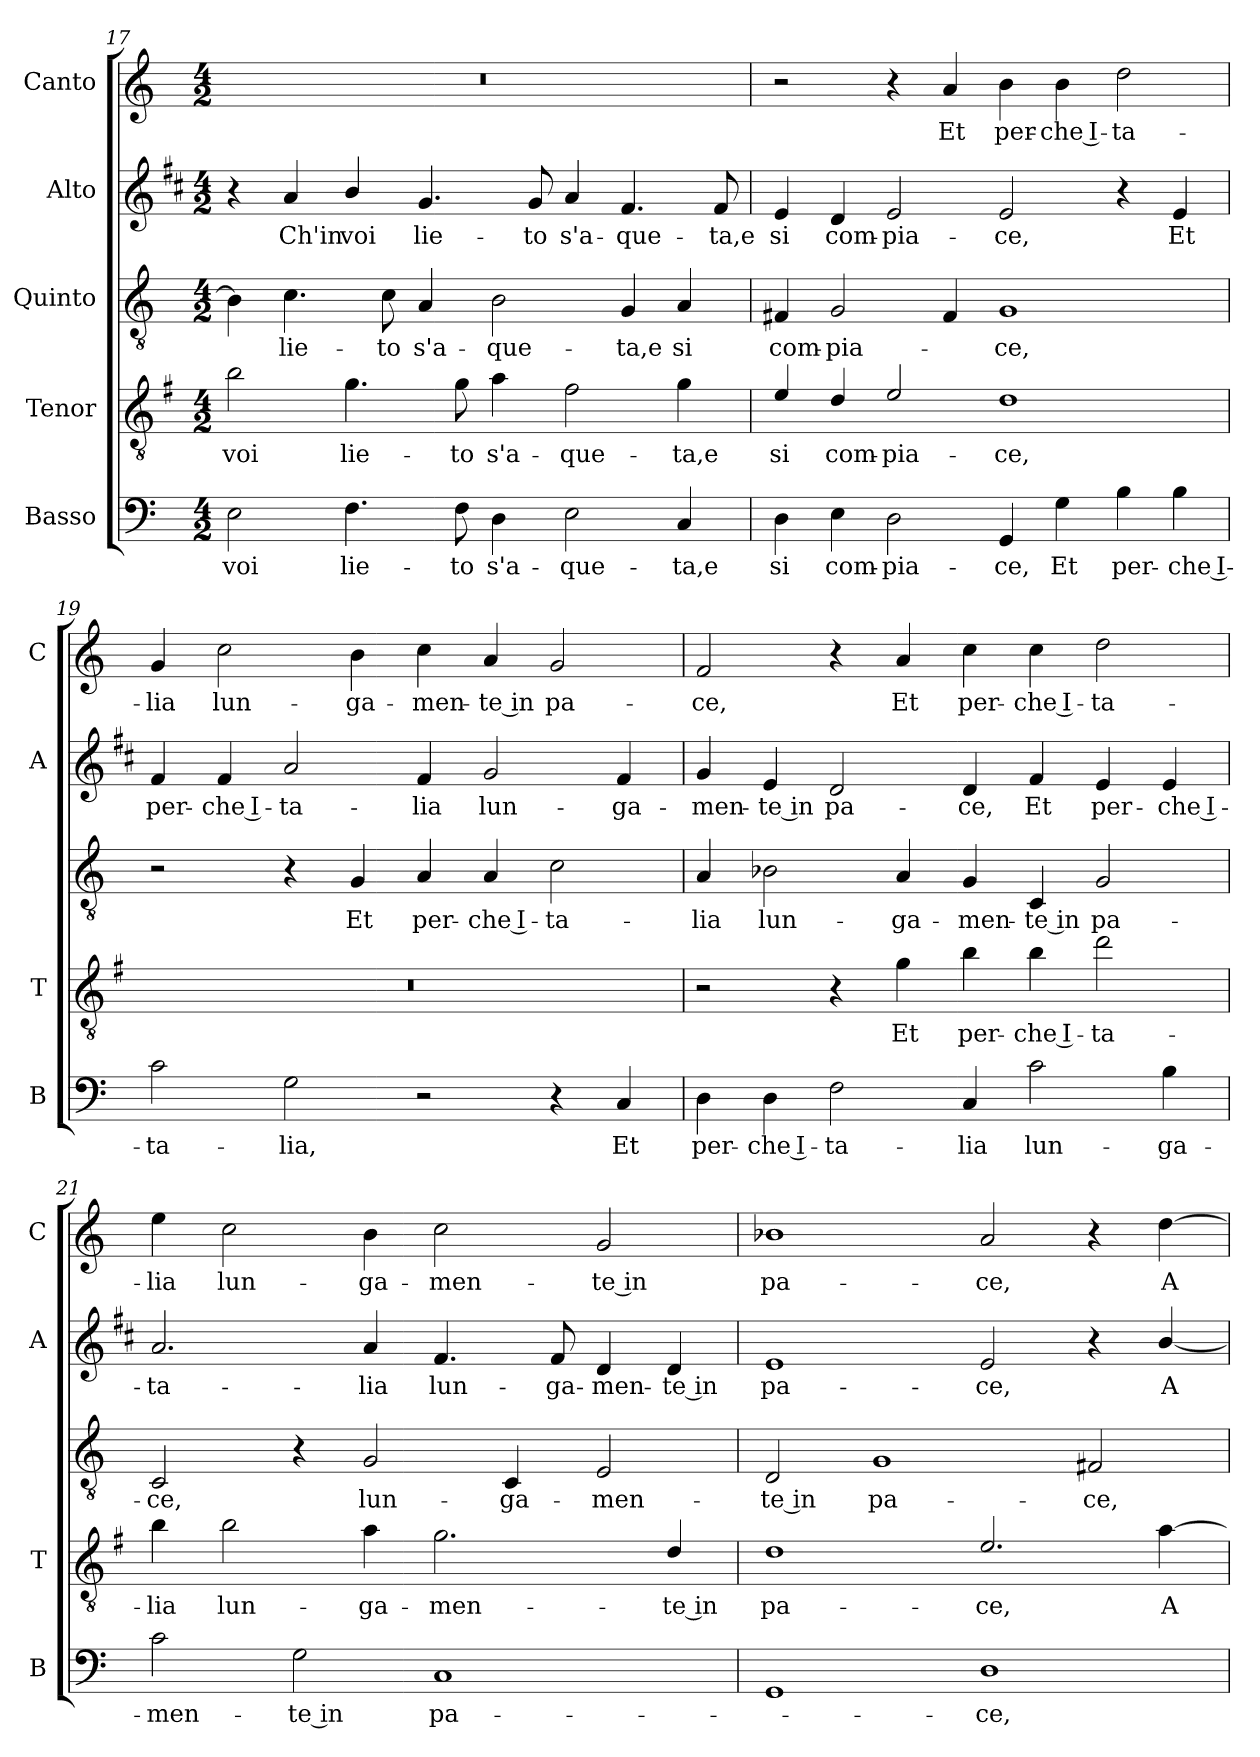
**kern	**text	**kern	**text	**kern	**text	**kern	**text	**kern	**text
*part5	*part5	*part4	*part4	*part3	*part3	*part2	*part2	*part1	*part1
*staff5	*staff5	*staff4	*staff4	*staff3	*staff3	*staff2	*staff2	*staff1	*staff1
*I"Basso	*	*I"Tenor	*	*I"Quinto	*	*I"Alto	*	*I"Canto	*
*I'B	*	*I'T	*	*	*	*I'A	*	*I'C	*
*clefF4	*	*clefGv2	*	*clefGv2	*	*clefG2	*	*clefG2	*
*	*	*ITrd4c7	*	*	*	*ITrd1c2	*	*	*
*k[]	*	*k[]	*	*k[]	*	*k[]	*	*k[]	*
*C:	*	*C:	*	*C:	*	*C:	*	*C:	*
*M4/2	*	*M4/2	*	*M4/2	*	*M4/2	*	*M4/2	*
=17	=17	=17	=17	=17	=17	=17	=17	=17	=17
!	!LO:LY:b	!	!LO:LY:b	!	!	!	!	!	!
2E\	voi	2e\	voi	4B\]	.	4r	.	0r	.
!	!	!	!	!	!LO:LY:b	!	!LO:LY:b	!	!
.	.	.	.	4.c\	lie-	4g/	Ch'in	.	.
!	!LO:LY:b	!	!LO:LY:b	!	!	!	!LO:LY:b	!	!
4.F\	lie-	4.c\	lie-	.	.	4a/	voi	.	.
!	!	!	!	!	!LO:LY:b	!	!	!	!
.	.	.	.	8c\	-to	.	.	.	.
!	!	!	!	!	!LO:LY:b	!	!LO:LY:b	!	!
.	.	.	.	4A/	s'a-	4.f/	lie-	.	.
!	!LO:LY:b	!	!LO:LY:b	!	!	!	!	!	!
8F\	-to	8c\	-to	.	.	.	.	.	.
!	!LO:LY:b	!	!LO:LY:b	!	!LO:LY:b	!	!	!	!
4D\	s'a-	4d\	s'a-	2B\	-que-	.	.	.	.
!	!	!	!	!	!	!	!LO:LY:b	!	!
.	.	.	.	.	.	8f/	-to	.	.
!	!LO:LY:b	!	!LO:LY:b	!	!	!	!LO:LY:b	!	!
2E\	-que-	2B\	-que-	.	.	4g/	s'a-	.	.
!	!	!	!	!	!LO:LY:b	!	!LO:LY:b	!	!
.	.	.	.	4G/	-ta,e	4.e/	-que-	.	.
!	!LO:LY:b	!	!LO:LY:b	!	!LO:LY:b	!	!	!	!
4C/	-ta,e	4c\	-ta,e	4A/	si	.	.	.	.
!	!	!	!	!	!	!	!LO:LY:b	!	!
.	.	.	.	.	.	8e/	-ta,e	.	.
!!LO:LB:g=z
=18	=18	=18	=18	=18	=18	=18	=18	=18	=18
!	!LO:LY:b	!	!LO:LY:b	!	!LO:LY:b	!	!LO:LY:b	!	!
4D\	si	4A/	si	4F#X/	com-	4d/	si	2r	.
!	!LO:LY:b	!	!LO:LY:b	!	!LO:LY:b	!	!LO:LY:b	!	!
4E\	com-	4G/	com-	2G/	-pia-	4c/	com-	.	.
!	!LO:LY:b	!	!LO:LY:b	!	!	!	!LO:LY:b	!	!
2D\	-pia-	2A/	-pia-	.	.	2d/	-pia-	4r	.
!	!	!	!	!	!	!	!	!	!LO:LY:b
.	.	.	.	4F#/	.	.	.	4a/	Et
!	!LO:LY:b	!	!LO:LY:b	!	!LO:LY:b	!	!LO:LY:b	!	!LO:LY:b
4GG/	-ce,	1G	-ce,	1G	-ce,	2d/	-ce,	4b\	per-
!	!LO:LY:b	!	!	!	!	!	!	!	!LO:LY:b
4G\	Et	.	.	.	.	.	.	4b\	-che I-
!	!LO:LY:b	!	!	!	!	!	!	!	!LO:LY:b
4B\	per-	.	.	.	.	4r	.	2dd\	-ta-
!	!LO:LY:b	!	!	!	!	!	!LO:LY:b	!	!
4B\	-che I-	.	.	.	.	4d/	Et	.	.
=19	=19	=19	=19	=19	=19	=19	=19	=19	=19
!	!LO:LY:b	!	!	!	!	!	!LO:LY:b	!	!LO:LY:b
2c\	-ta-	0r	.	2r	.	4e/	per-	4g/	-lia
!	!	!	!	!	!	!	!LO:LY:b	!	!LO:LY:b
.	.	.	.	.	.	4e/	-che I-	2cc\	lun-
!	!LO:LY:b	!	!	!	!	!	!LO:LY:b	!	!
2G\	-lia,	.	.	4r	.	2g/	-ta-	.	.
!	!	!	!	!	!LO:LY:b	!	!	!	!LO:LY:b
.	.	.	.	4G/	Et	.	.	4b\	-ga-
!	!	!	!	!	!LO:LY:b	!	!LO:LY:b	!	!LO:LY:b
2r	.	.	.	4A/	per-	4e/	-lia	4cc\	-men-
!	!	!	!	!	!LO:LY:b	!	!LO:LY:b	!	!LO:LY:b
.	.	.	.	4A/	-che I-	2f/	lun-	4a/	-te in
!	!	!	!	!	!LO:LY:b	!	!	!	!LO:LY:b
4r	.	.	.	2c\	-ta-	.	.	2g/	pa-
!	!LO:LY:b	!	!	!	!	!	!LO:LY:b	!	!
4C/	Et	.	.	.	.	4e/	-ga-	.	.
=20	=20	=20	=20	=20	=20	=20	=20	=20	=20
!	!LO:LY:b	!	!	!	!LO:LY:b	!	!LO:LY:b	!	!LO:LY:b
4D\	per-	2r	.	4A/	-lia	4f/	-men-	2f/	-ce,
!	!LO:LY:b	!	!	!	!LO:LY:b	!	!LO:LY:b	!	!
4D\	-che I-	.	.	2B-X\	lun-	4d/	-te in	.	.
!	!LO:LY:b	!	!	!	!	!	!LO:LY:b	!	!
2F\	-ta-	4r	.	.	.	2c/	pa-	4r	.
!	!	!	!LO:LY:b	!	!LO:LY:b	!	!	!	!LO:LY:b
.	.	4c\	Et	4A/	-ga-	.	.	4a/	Et
!	!LO:LY:b	!	!LO:LY:b	!	!LO:LY:b	!	!LO:LY:b	!	!LO:LY:b
4C/	-lia	4e\	per-	4G/	-men-	4c/	-ce,	4cc\	per-
!	!LO:LY:b	!	!LO:LY:b	!	!LO:LY:b	!	!LO:LY:b	!	!LO:LY:b
2c\	lun-	4e\	-che I-	4C/	-te in	4e/	Et	4cc\	-che I-
!	!	!	!LO:LY:b	!	!LO:LY:b	!	!LO:LY:b	!	!LO:LY:b
.	.	2g\	-ta-	2G/	pa-	4d/	per-	2dd\	-ta-
!	!LO:LY:b	!	!	!	!	!	!LO:LY:b	!	!
4B\	-ga-	.	.	.	.	4d/	-che I-	.	.
=21	=21	=21	=21	=21	=21	=21	=21	=21	=21
!	!LO:LY:b	!	!LO:LY:b	!	!LO:LY:b	!	!LO:LY:b	!	!LO:LY:b
2c\	-men-	4e\	-lia	2C/	-ce,	2.g/	-ta-	4ee\	-lia
!	!	!	!LO:LY:b	!	!	!	!	!	!LO:LY:b
.	.	2e\	lun-	.	.	.	.	2cc\	lun-
!	!LO:LY:b	!	!	!	!	!	!	!	!
2G\	-te in	.	.	4r	.	.	.	.	.
!	!	!	!LO:LY:b	!	!LO:LY:b	!	!LO:LY:b	!	!LO:LY:b
.	.	4d\	-ga-	2G/	lun-	4g/	-lia	4b\	-ga-
!	!LO:LY:b	!	!LO:LY:b	!	!	!	!LO:LY:b	!	!LO:LY:b
1C	pa-	2.c\	-men-	.	.	4.e/	lun-	2cc\	-men-
!	!	!	!	!	!LO:LY:b	!	!	!	!
.	.	.	.	4C/	-ga-	.	.	.	.
!	!	!	!	!	!	!	!LO:LY:b	!	!
.	.	.	.	.	.	8e/	-ga-	.	.
!	!	!	!	!	!LO:LY:b	!	!LO:LY:b	!	!LO:LY:b
.	.	.	.	2E/	-men-	4c/	-men-	2g/	-te in
!	!	!	!LO:LY:b	!	!	!	!LO:LY:b	!	!
.	.	4G/	-te in	.	.	4c/	-te in	.	.
!!LO:LB:g=z
=22	=22	=22	=22	=22	=22	=22	=22	=22	=22
!	!	!	!LO:LY:b	!	!LO:LY:b	!	!LO:LY:b	!	!LO:LY:b
1GG	.	1G	pa-	2D/	-te in	1d	pa-	1b-X	pa-
!	!	!	!	!	!LO:LY:b	!	!	!	!
.	.	.	.	1G	pa-	.	.	.	.
!	!LO:LY:b	!	!LO:LY:b	!	!	!	!LO:LY:b	!	!LO:LY:b
1D	-ce,	2.A/	-ce,	.	.	2d/	-ce,	2a/	-ce,
!	!	!	!	!	!LO:LY:b	!	!	!	!
.	.	.	.	2F#X/	-ce,	4r	.	4r	.
!	!	!	!LO:LY:b	!	!	!	!LO:LY:b	!	!LO:LY:b
.	.	[4d\	A	.	.	[4a/	A	[4dd\	A
=	=	=	=	=	=	=	=	=	=
*-	*-	*-	*-	*-	*-	*-	*-	*-	*-
